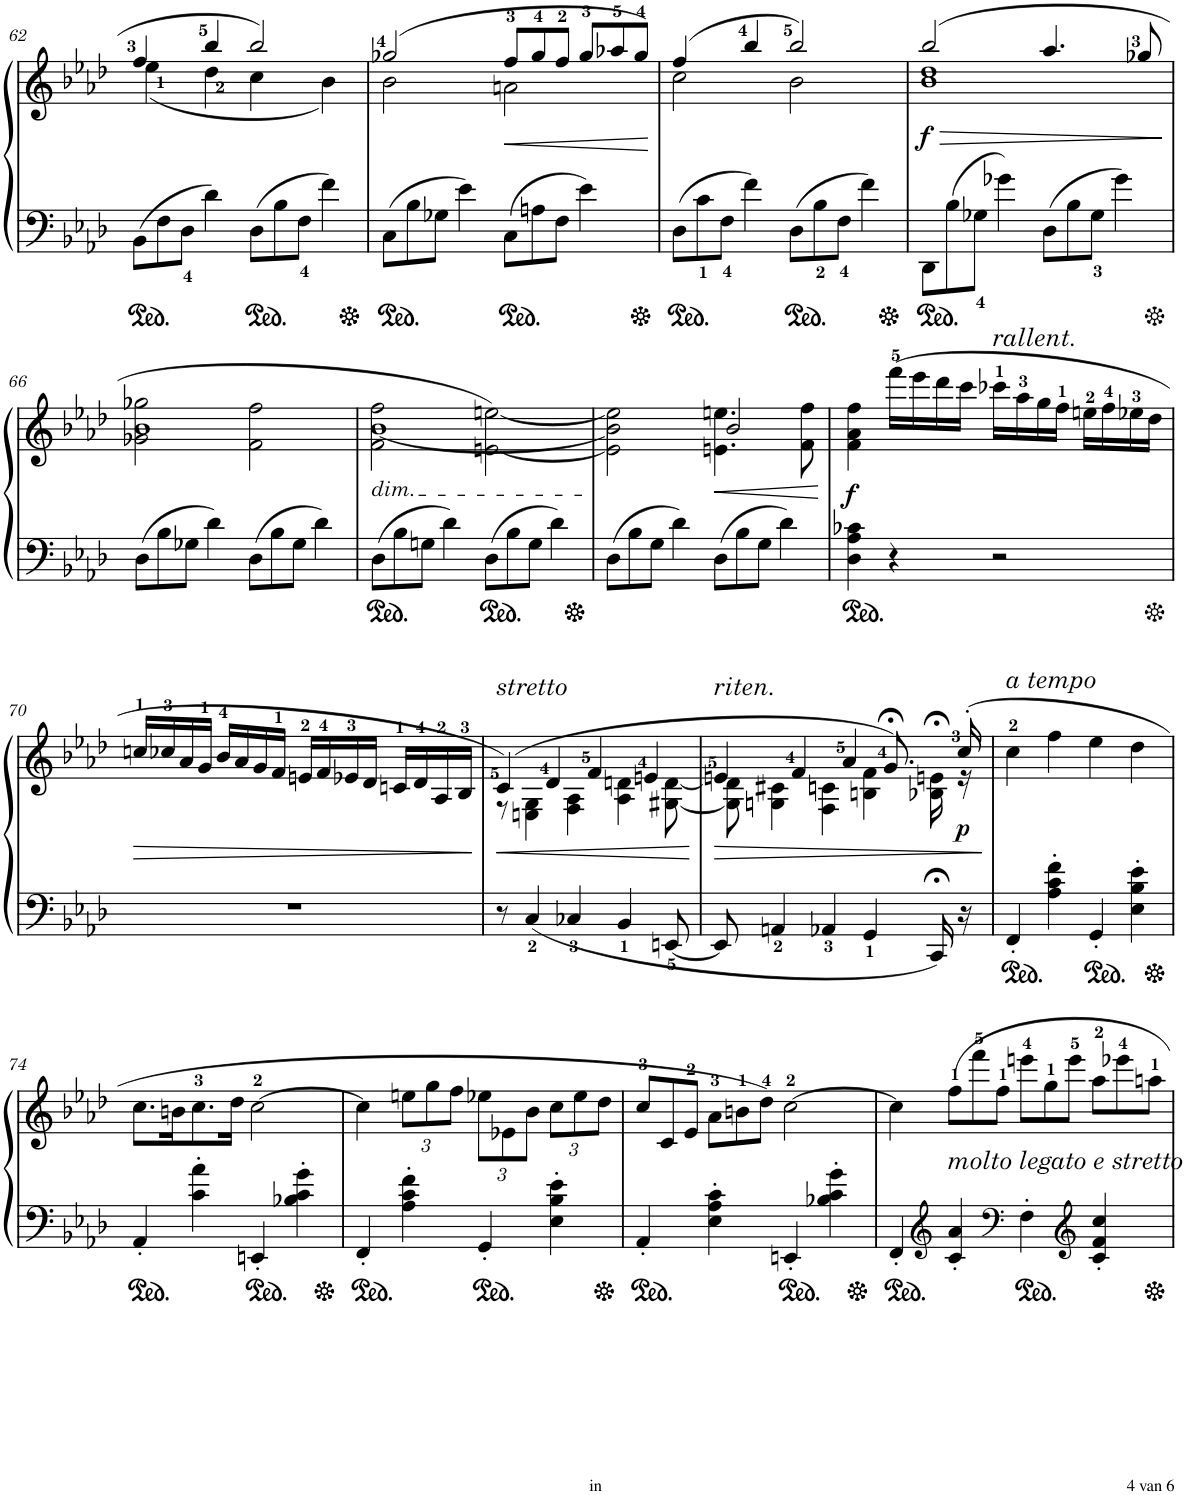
**kern	**kern	**dynam
*part1	*part1	*part1
*staff2	*staff1	*staff1/2
*I"Piano	*	*
*I'Pno.	*	*
!!LO:PB:g=z
*clefF4	*clefG2	*
*k[b-e-a-d-]	*k[b-e-a-d-]	*
*M4/4	*M4/4	*
*met(c)	*met(c)	*
*Xtuplet	*	*
=62	=62	=62
*	*^	*
12BB-\L	4ff/	(4ee-\	.
12F\	.	.	.
12D-\J	.	.	.
4d-\	4bb-/	4dd-\	.
12D-\L	2bb-/	4cc\	.
12B-\	.	.	.
12F\J	.	.	.
4f\	.	4b-\)	.
=63	=63	=63	=63
12C\L	(2gg-X/	2b-\	.
12B-\	.	.	.
12G-X\J	.	.	.
4e-\	.	.	.
*	*Xtuplet	*	*
!	!	!	!LO:HP:b
12C\L	12ff/L	2an\	<
12An\	12gg-/	.	.
12F\J	12ff/J	.	.
4e-\	12gg-/L	.	.
.	12aa-X/	.	.
.	12gg-/J)	.	.
*	*v	*v	*
.	.	[
=64	=64	=64
*	*^	*
12D-\L	(4ff/	2cc\	.
12c\	.	.	.
12F\J	.	.	.
4f\	4bb-/	.	.
12D-\L	2bb-/)	2b-\	.
12B-\	.	.	.
12F\J	.	.	.
4f\	.	.	.
=65	=65	=65	=65
!	!	!	!LO:HP:b
!	!	!	!LO:DY:n=1:b
12DD-\L	(2bb-/	1b- 1dd-	> f
12B-\	.	.	.
12G-X\J	.	.	.
4g-X\	.	.	.
12D-\L	4.aa-/	.	.
12B-\	.	.	.
12G-\J	.	.	.
4g-\	.	.	.
.	8gg-X/	.	.
*	*v	*v	*
.	.	]
!!LO:LB:g=z
=66	=66	=66
*	*^	*
12D-\L	2g-X\ 2gg-X\	1b-	.
12B-\	.	.	.
12G-X\J	.	.	.
4d-\	.	.	.
12D-\L	2f\ 2ff\	.	.
12B-\	.	.	.
12G-\J	.	.	.
4d-\	.	.	.
=67	=67	=67	=67
!	!LO:TX:b:i:t=dim.	!	!
12D-\L	2f\ 2ff\	[1b-	.
12B-\	.	.	.
12Gn\J	.	.	.
4d-\	.	.	.
12D-\L	[2en\ [2een\)	.	.
12B-\	.	.	.
12G\J	.	.	.
4d-\	.	.	.
=68	=68	=68	=68
12D-\L	2e\] 2ee\]	2b-\]	.
12B-\	.	.	.
12G\J	.	.	.
4d-\	.	.	.
!	!	!	!LO:HP:b
12D-\L	4.en\ 4.een\	2b-/	<
12B-\	.	.	.
12G\J	.	.	.
4d-\	.	.	.
.	8f\ 8ff\	.	.
*	*v	*v	*
.	.	[
=69	=69	=69
!	!	!LO:DY:a=2
4D-\ 4A-\ 4c-X\	4f\ 4a-\ 4ff\	f
4r	(16fff\LL	.
.	16eee-\	.
.	16ddd-\	.
.	16ccc\JJ	.
!	!LO:TX:a:i:t=rallent.	!
2r	16ccc-X\LL	.
.	16aa-\	.
.	16gg\	.
.	16ff\JJ	.
.	16een\LL	.
.	16ff\	.
.	16ee-X\	.
.	16dd-\JJ	.
!!LO:LB:g=z
=70	=70	=70
!	!	!LO:HP:b
1r	16ccn/LL	>
.	16cc-X/	.
.	16a-/	.
.	16g/JJ	.
.	16b-/LL	.
.	16a-/	.
.	16g/	.
.	16f/JJ	.
.	16en/LL	.
.	16f/	.
.	16e-X/	.
.	16d-/JJ	.
.	16cn/LL	.
.	16d-/	.
.	16A-/	.
.	16B-/JJ	.
.	.	]
=71	=71	=71
!	!LO:TX:a:i:t=stretto	!
!	!	!LO:HP:b
*	*^	*
8r	(4c/)	8r	<
4C/	.	4En\ 4G\	.
.	4d-/	.	.
4C-X/	.	4F\ 4A-\	.
.	4f/	.	.
4BB-/	.	4A-\ 4dn\	.
.	4en/	.	.
[8EEn/	.	[8G#X\ [8d\	.
*	*v	*v	*
.	.	[
=72	=72	=72
!	!LO:TX:a:i:t=riten.	!
!	!	!LO:HP:b
*	*^	*
8EE/]	4en/	8G#\] 8d\]	>
4AAn/	.	4Gn\ 4c#X\	.
.	4f/	.	.
4AA-X/	.	4F\ 4cn\	.
.	4a-/	.	.
4GG/	.	4Bn\ 4f\	.
.	8.g;</)	.	.
16CC;</	.	16B-X\;< 16en\;<	.
!	!	!	!LO:DY:b
16r	(16cc'/	16r	p
*	*v	*v	*
.	.	]
=73	=73	=73
!	!LO:TX:a:i:t=a tempo	!
4FF'/	4cc\	.
4A-\' 4c\' 4f\'	4ff\	.
4GG'/	4ee-\	.
4E-\' 4B-\' 4e-\'	4dd-\	.
!!LO:LB:g=z
=74	=74	=74
4AA-'/	8.cc\L	.
.	16bn\K	.
4c\' 4a-\'	8.cc\	.
.	16dd-\Jk	.
4EEn'/	[2cc\	.
4B-X\' 4c\' 4g\'	.	.
=75	=75	=75
4FF'/	4cc\]	.
*	*tuplet	*
*	*Xbrackettup	*
4A-\' 4c\' 4f\'	12een\L	.
.	12gg\	.
.	12ff\J	.
4GG'/	12ee-X\L	.
.	12e-X\	.
.	12b-\J	.
4E-\' 4B-\' 4e-\'	12cc\L	.
.	12ee-\	.
.	12dd-\J	.
=76	=76	=76
*	*Xtuplet	*
4AA-'/	12cc/L	.
.	12c/	.
.	12e-/J	.
4E-\' 4A-\' 4c\'	12a-\L	.
.	12bn\	.
.	12dd-\J)	.
4EEn'/	[2cc\	.
4B-X\' 4c\' 4g\'	.	.
=77	=77	=77
4FF'/	4cc\]	.
*clefG2	*	*
!	!LO:TX:b:i:t=molto legato e stretto	!
4c/' 4a-/'	12ff\L	.
.	12fff\	.
.	12ff\J	.
*clefF4	*	*
4F'\	12eeen\L	.
.	12gg\	.
.	12eee\J	.
*clefG2	*	*
4c/' 4f/' 4cc/'	12aa-\L	.
.	12eee-X\	.
.	12aan\J	.
=	=	=
*-	*-	*-
